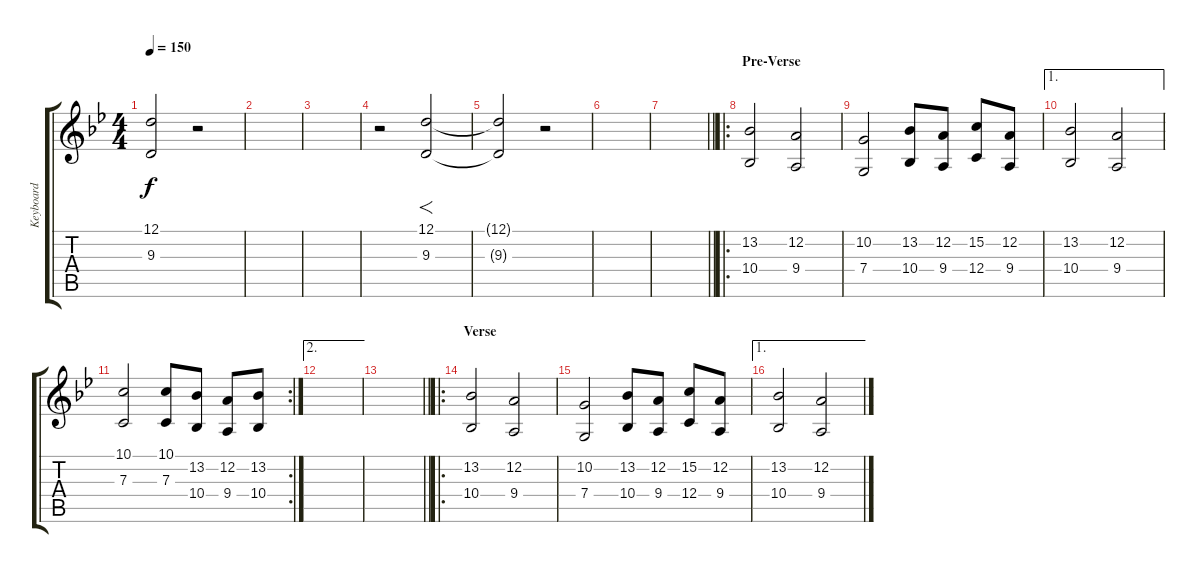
\track ("Keyboard" "Keyboard") {instrument stringensemble1}
\staff {score tabs}
\tuning (D4 A3 F3 C3 G2 D2) {hide}
\ts (4 4)
\tempo 150
\clef g2
\ks gminor
(12.1{t} 9.3{t}).2{dy f} r.2 |
|
|
r.2 (12.1 9.3).2{f} |
(12.1{t} 9.3{t}).2 r.2 |
|
\barLineRight lightlight
|
\ro
\section ("" "Pre-Verse")
(13.2 10.4).2{volume 13} (12.2 9.4).2 |
(10.2 7.4).2 (13.2 10.4).8 (12.2 9.4).8 (15.2 12.4).8 (12.2 9.4).8 |
\ae 1
(13.2 10.4).2 (12.2 9.4).2 |
\rc 2
(10.1 7.3).2 (10.1 7.3).8 (13.2 10.4).8 (12.2 9.4).8 (13.2 10.4).8 |
\ae 2
|
\barLineRight lightlight
|
\ro
\section ("" "Verse")
(13.2 10.4).2 (12.2 9.4).2 |
(10.2 7.4).2 (13.2 10.4).8 (12.2 9.4).8 (15.2 12.4).8 (12.2 9.4).8 |
\ae 1
(13.2 10.4).2 (12.2 9.4).2
